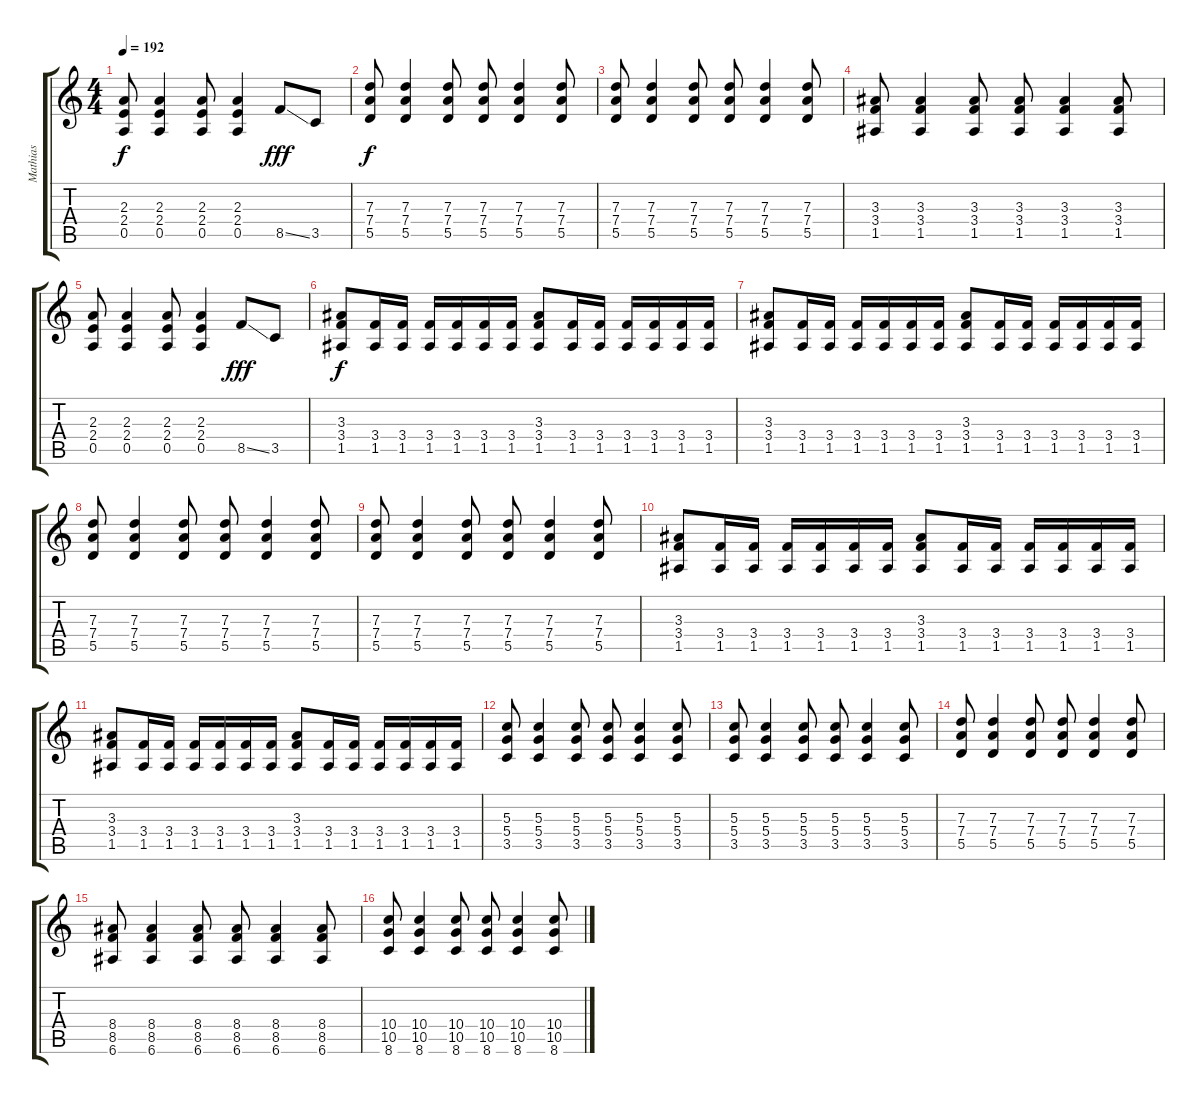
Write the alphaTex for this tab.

\track ("Mathias" "Mathias") {instrument distortionguitar}
\staff {score tabs}
\tuning (E4 B3 G3 D3 A2 E2) {hide}
\ts (4 4)
\tempo 192
\clef g2
\ks c
(2.3 2.4 0.5).8{dy f} (2.3 2.4 0.5).4 (2.3 2.4 0.5).8 (2.3 2.4 0.5).4 8.5{ss}.8{dy fff} 3.5.8 |
(7.3 7.4 5.5).8{dy f} (7.3 7.4 5.5).4 (7.3 7.4 5.5).8 (7.3 7.4 5.5).8 (7.3 7.4 5.5).4 (7.3 7.4 5.5).8 |
(7.3 7.4 5.5).8 (7.3 7.4 5.5).4 (7.3 7.4 5.5).8 (7.3 7.4 5.5).8 (7.3 7.4 5.5).4 (7.3 7.4 5.5).8 |
(3.3 3.4 1.5).8 (3.3 3.4 1.5).4 (3.3 3.4 1.5).8 (3.3 3.4 1.5).8 (3.3 3.4 1.5).4 (3.3 3.4 1.5).8 |
(2.3 2.4 0.5).8 (2.3 2.4 0.5).4 (2.3 2.4 0.5).8 (2.3 2.4 0.5).4 8.5{ss}.8{dy fff} 3.5.8 |
(3.3 3.4 1.5).8{dy f} (3.4 1.5).16 (3.4 1.5).16 (3.4 1.5).16 (3.4 1.5).16 (3.4 1.5).16 (3.4 1.5).16 (3.3 3.4 1.5).8 (3.4 1.5).16 (3.4 1.5).16 (3.4 1.5).16 (3.4 1.5).16 (3.4 1.5).16 (3.4 1.5).16 |
(3.3 3.4 1.5).8 (3.4 1.5).16 (3.4 1.5).16 (3.4 1.5).16 (3.4 1.5).16 (3.4 1.5).16 (3.4 1.5).16 (3.3 3.4 1.5).8 (3.4 1.5).16 (3.4 1.5).16 (3.4 1.5).16 (3.4 1.5).16 (3.4 1.5).16 (3.4 1.5).16 |
(7.3 7.4 5.5).8 (7.3 7.4 5.5).4 (7.3 7.4 5.5).8 (7.3 7.4 5.5).8 (7.3 7.4 5.5).4 (7.3 7.4 5.5).8 |
(7.3 7.4 5.5).8 (7.3 7.4 5.5).4 (7.3 7.4 5.5).8 (7.3 7.4 5.5).8 (7.3 7.4 5.5).4 (7.3 7.4 5.5).8 |
(3.3 3.4 1.5).8 (3.4 1.5).16 (3.4 1.5).16 (3.4 1.5).16 (3.4 1.5).16 (3.4 1.5).16 (3.4 1.5).16 (3.3 3.4 1.5).8 (3.4 1.5).16 (3.4 1.5).16 (3.4 1.5).16 (3.4 1.5).16 (3.4 1.5).16 (3.4 1.5).16 |
(3.3 3.4 1.5).8 (3.4 1.5).16 (3.4 1.5).16 (3.4 1.5).16 (3.4 1.5).16 (3.4 1.5).16 (3.4 1.5).16 (3.3 3.4 1.5).8 (3.4 1.5).16 (3.4 1.5).16 (3.4 1.5).16 (3.4 1.5).16 (3.4 1.5).16 (3.4 1.5).16 |
(5.3 5.4 3.5).8 (5.3 5.4 3.5).4 (5.3 5.4 3.5).8 (5.3 5.4 3.5).8 (5.3 5.4 3.5).4 (5.3 5.4 3.5).8 |
(5.3 5.4 3.5).8 (5.3 5.4 3.5).4 (5.3 5.4 3.5).8 (5.3 5.4 3.5).8 (5.3 5.4 3.5).4 (5.3 5.4 3.5).8 |
(7.3 7.4 5.5).8 (7.3 7.4 5.5).4 (7.3 7.4 5.5).8 (7.3 7.4 5.5).8 (7.3 7.4 5.5).4 (7.3 7.4 5.5).8 |
(8.4 8.5 6.6).8 (8.4 8.5 6.6).4 (8.4 8.5 6.6).8 (8.4 8.5 6.6).8 (8.4 8.5 6.6).4 (8.4 8.5 6.6).8 |
(10.4 10.5 8.6).8 (10.4 10.5 8.6).4 (10.4 10.5 8.6).8 (10.4 10.5 8.6).8 (10.4 10.5 8.6).4 (10.4 10.5 8.6).8
